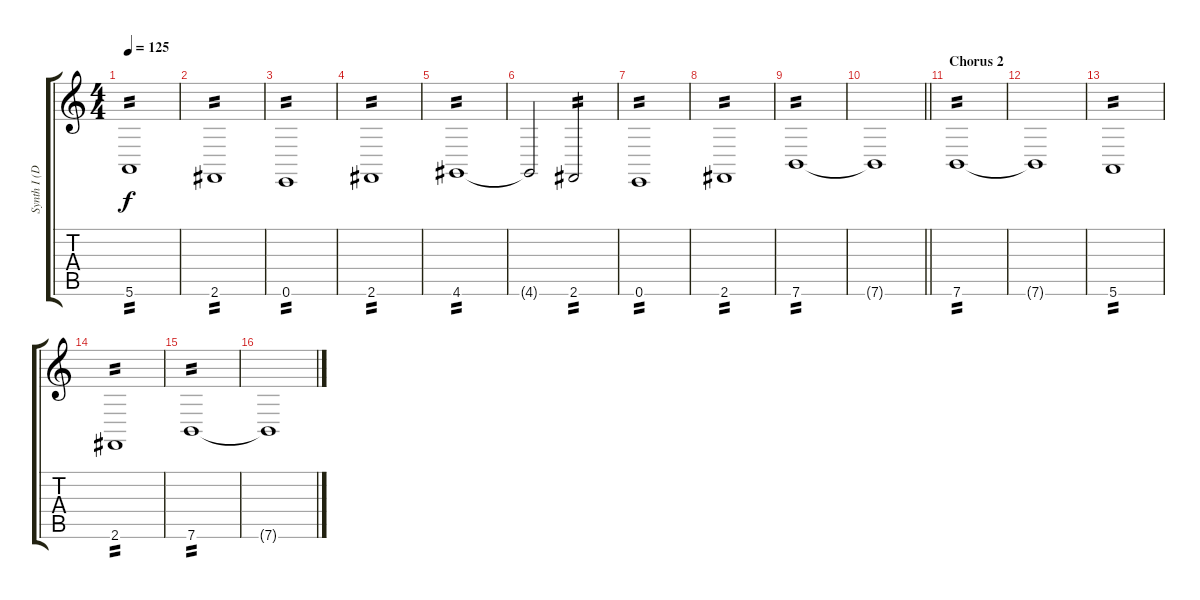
\track ("Synth I (Dist. Fuzz)" "Synth I (D") {instrument lead2sawtooth}
\staff {score tabs}
\tuning (E4 B3 G3 D3 A2 E2) {hide}
\ts (4 4)
\tempo 125
\clef g2
\ks c
5.6.1{tp 2 dy f} |
2.6.1{tp 2} |
0.6.1{tp 2} |
2.6.1{tp 2} |
4.6.1{tp 2} |
4.6{t}.2 2.6.2{tp 2} |
0.6.1{tp 2} |
2.6.1{tp 2} |
7.6.1{tp 2} |
\barLineRight lightlight
7.6{t}.1 |
\section ("" "Chorus 2")
7.6.1{tp 2} |
7.6{t}.1 |
5.6.1{tp 2} |
2.6.1{tp 2} |
7.6.1{tp 2} |
7.6{t}.1
